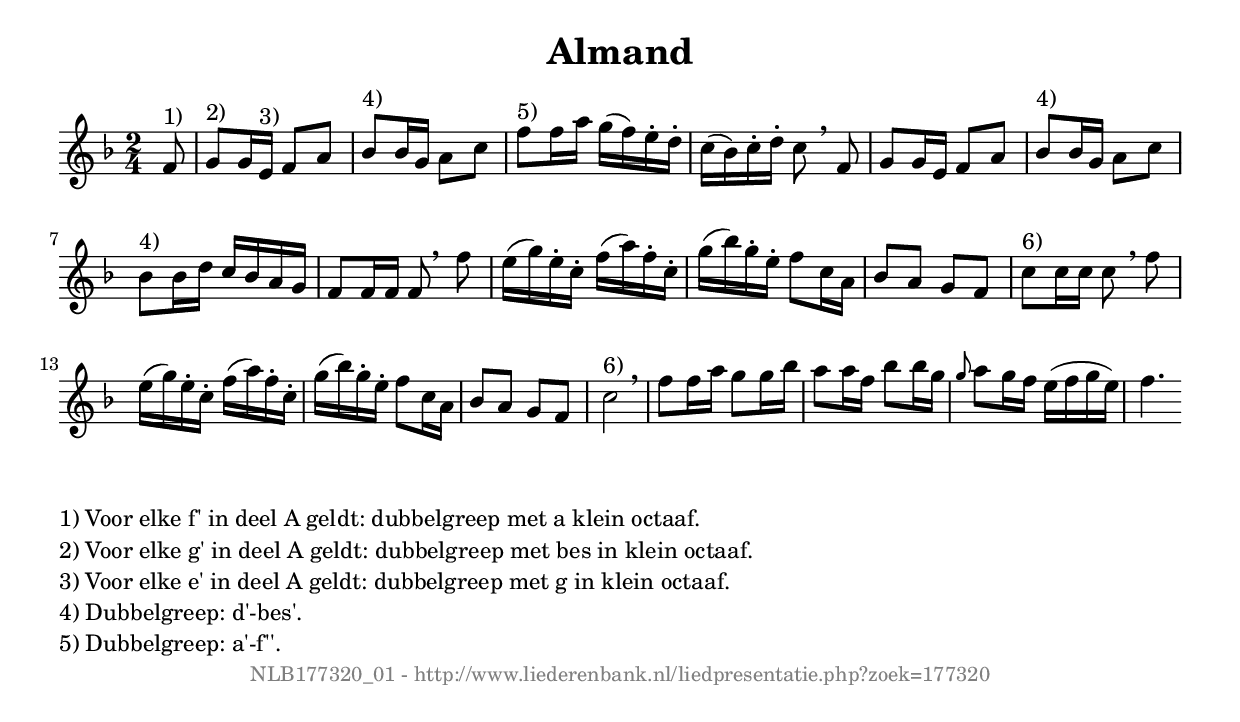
%
% produced by wce2krn 1.64 (7 June 2014)
%
\version"2.16"
#(append! paper-alist '(("long" . (cons (* 210 mm) (* 2000 mm)))))
#(set-default-paper-size "long")
sb = {\breathe}
mBreak = {\breathe }
bBreak = {\breathe }
x = {\once\override NoteHead #'style = #'cross }
gl=\glissando
itime={\override Staff.TimeSignature #'stencil = ##f }
ficta = {\once\set suggestAccidentals = ##t}
fine = {\once\override Score.RehearsalMark #'self-alignment-X = #1 \mark \markup {\italic{Fine}}}
dc = {\once\override Score.RehearsalMark #'self-alignment-X = #1 \mark \markup {\italic{D.C.}}}
dcf = {\once\override Score.RehearsalMark #'self-alignment-X = #1 \mark \markup {\italic{D.C. al Fine}}}
dcc = {\once\override Score.RehearsalMark #'self-alignment-X = #1 \mark \markup {\italic{D.C. al Coda}}}
ds = {\once\override Score.RehearsalMark #'self-alignment-X = #1 \mark \markup {\italic{D.S.}}}
dsf = {\once\override Score.RehearsalMark #'self-alignment-X = #1 \mark \markup {\italic{D.S. al Fine}}}
dsc = {\once\override Score.RehearsalMark #'self-alignment-X = #1 \mark \markup {\italic{D.S. al Coda}}}
pv = {\set Score.repeatCommands = #'((volta "1"))}
sv = {\set Score.repeatCommands = #'((volta "2"))}
tv = {\set Score.repeatCommands = #'((volta "3"))}
qv = {\set Score.repeatCommands = #'((volta "4"))}
xv = {\set Score.repeatCommands = #'((volta #f))}
\header{ tagline = ""
title = "Almand"
}
\score {{
\key f \major
\relative g'
{
\set melismaBusyProperties = #'()
\partial 32*4
\time 2/4
\tempo 4=120
\override Score.MetronomeMark #'transparent = ##t
\override Score.RehearsalMark #'break-visibility = #(vector #t #t #f)
f8^"1)" g^"2)" g16 e^"3)" f8 a bes^"4)" bes16 g a8 c f^"5)" f16 a g( f) e^\staccato d^\staccato c( bes) c^\staccato d^\staccato c8 \mBreak
f,8 g g16 e f8 a bes^"4)" bes16 g a8 c bes^"4)" bes16 d c bes a g f8 f16 f f8 \bar ":|:" \bBreak
f'8 e16( g) e^\staccato c^\staccato f( a) f^\staccato c^\staccato g'( bes) g^\staccato e^\staccato f8 c16 a bes8 a g f c'^"6)" c16 c c8 \mBreak
f8 e16( g) e^\staccato c^\staccato f( a) f^\staccato c^\staccato g'( bes) g^\staccato e^\staccato f8 c16 a bes8 a g f c'2^"6)" \mBreak \bar "|"
f8 f16 a g8 g16 bes a8 a16 f bes8 bes16 g \grace { g8 } a8 g16 f e( f g e) f4. \bar ":|"
 }}
 \midi { }
 \layout {
            indent = 0.0\cm
}
}
\markup { \wordwrap-string #" 
1) Voor elke f' in deel A geldt: dubbelgreep met a klein octaaf.

2) Voor elke g' in deel A geldt: dubbelgreep met bes in klein octaaf.

3) Voor elke e' in deel A geldt: dubbelgreep met g in klein octaaf.

4) Dubbelgreep: d'-bes'.

5) Dubbelgreep: a'-f''.
"}
\markup { \vspace #0 } \markup { \with-color #grey \fill-line { \center-column { \smaller "NLB177320_01 - http://www.liederenbank.nl/liedpresentatie.php?zoek=177320" } } }
